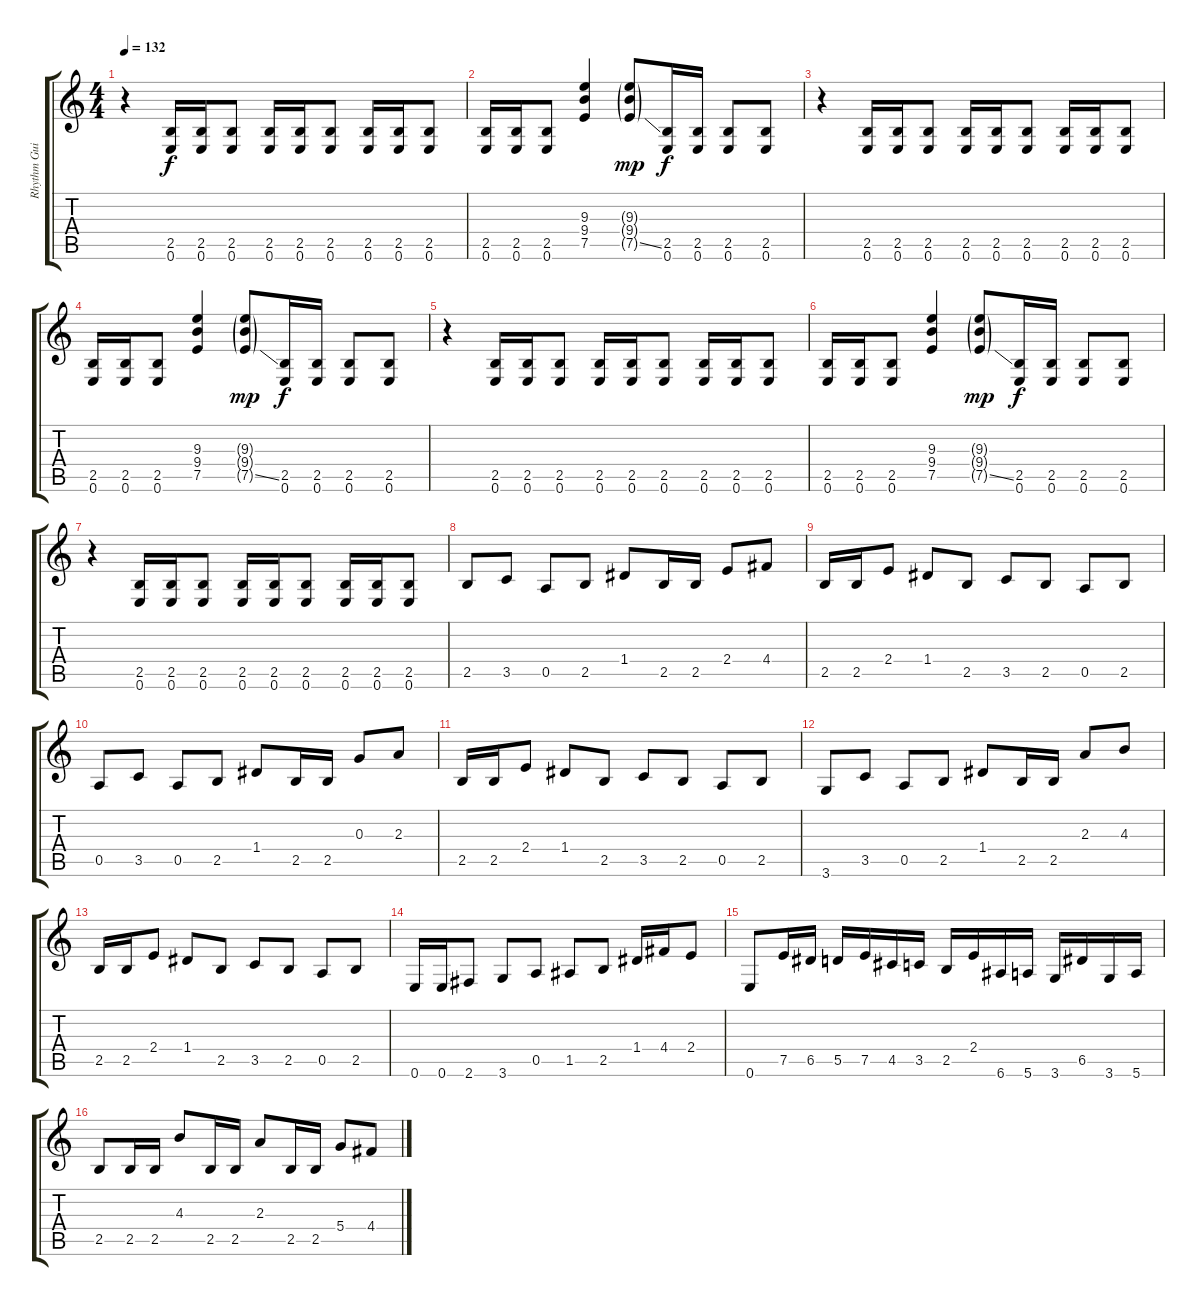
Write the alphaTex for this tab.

\track ("Rhythm Guitar" "Rhythm Gui") {instrument distortionguitar}
\staff {score tabs}
\tuning (E4 B3 G3 D3 A2 E2) {hide}
\ts (4 4)
\tempo 132
\clef g2
\ks c
r.4{dy f} (2.5 0.6).16 (2.5 0.6).16 (2.5 0.6).8 (2.5 0.6).16 (2.5 0.6).16 (2.5 0.6).8 (2.5 0.6).16 (2.5 0.6).16 (2.5 0.6).8 |
(2.5 0.6).16 (2.5 0.6).16 (2.5 0.6).8 (9.3 9.4 7.5).4 (9.3{g} 9.4{g} 7.5{ss g}).8{dy mp} (2.5 0.6).16{dy f} (2.5 0.6).16 (2.5 0.6).8 (2.5 0.6).8 |
r.4 (2.5 0.6).16 (2.5 0.6).16 (2.5 0.6).8 (2.5 0.6).16 (2.5 0.6).16 (2.5 0.6).8 (2.5 0.6).16 (2.5 0.6).16 (2.5 0.6).8 |
(2.5 0.6).16 (2.5 0.6).16 (2.5 0.6).8 (9.3 9.4 7.5).4 (9.3{g} 9.4{g} 7.5{ss g}).8{dy mp} (2.5 0.6).16{dy f} (2.5 0.6).16 (2.5 0.6).8 (2.5 0.6).8 |
r.4 (2.5 0.6).16 (2.5 0.6).16 (2.5 0.6).8 (2.5 0.6).16 (2.5 0.6).16 (2.5 0.6).8 (2.5 0.6).16 (2.5 0.6).16 (2.5 0.6).8 |
(2.5 0.6).16 (2.5 0.6).16 (2.5 0.6).8 (9.3 9.4 7.5).4 (9.3{g} 9.4{g} 7.5{ss g}).8{dy mp} (2.5 0.6).16{dy f} (2.5 0.6).16 (2.5 0.6).8 (2.5 0.6).8 |
r.4 (2.5 0.6).16 (2.5 0.6).16 (2.5 0.6).8 (2.5 0.6).16 (2.5 0.6).16 (2.5 0.6).8 (2.5 0.6).16 (2.5 0.6).16 (2.5 0.6).8 |
2.5.8 3.5.8 0.5.8 2.5.8 1.4.8 2.5.16 2.5.16 2.4.8 4.4.8 |
2.5.16 2.5.16 2.4.8 1.4.8 2.5.8 3.5.8 2.5.8 0.5.8 2.5.8 |
0.5.8 3.5.8 0.5.8 2.5.8 1.4.8 2.5.16 2.5.16 0.3.8 2.3.8 |
2.5.16 2.5.16 2.4.8 1.4.8 2.5.8 3.5.8 2.5.8 0.5.8 2.5.8 |
3.6.8 3.5.8 0.5.8 2.5.8 1.4.8 2.5.16 2.5.16 2.3.8 4.3.8 |
2.5.16 2.5.16 2.4.8 1.4.8 2.5.8 3.5.8 2.5.8 0.5.8 2.5.8 |
0.6.16 0.6.16 2.6.8 3.6.8 0.5.8 1.5.8 2.5.8 1.4.16 4.4.16 2.4.8 |
0.6.8 7.5.16 6.5.16 5.5.16 7.5.16 4.5.16 3.5.16 2.5.16 2.4.16 6.6.16 5.6.16 3.6.16 6.5.16 3.6.16 5.6.16 |
2.5.8 2.5.16 2.5.16 4.3.8 2.5.16 2.5.16 2.3.8 2.5.16 2.5.16 5.4.8 4.4.8
